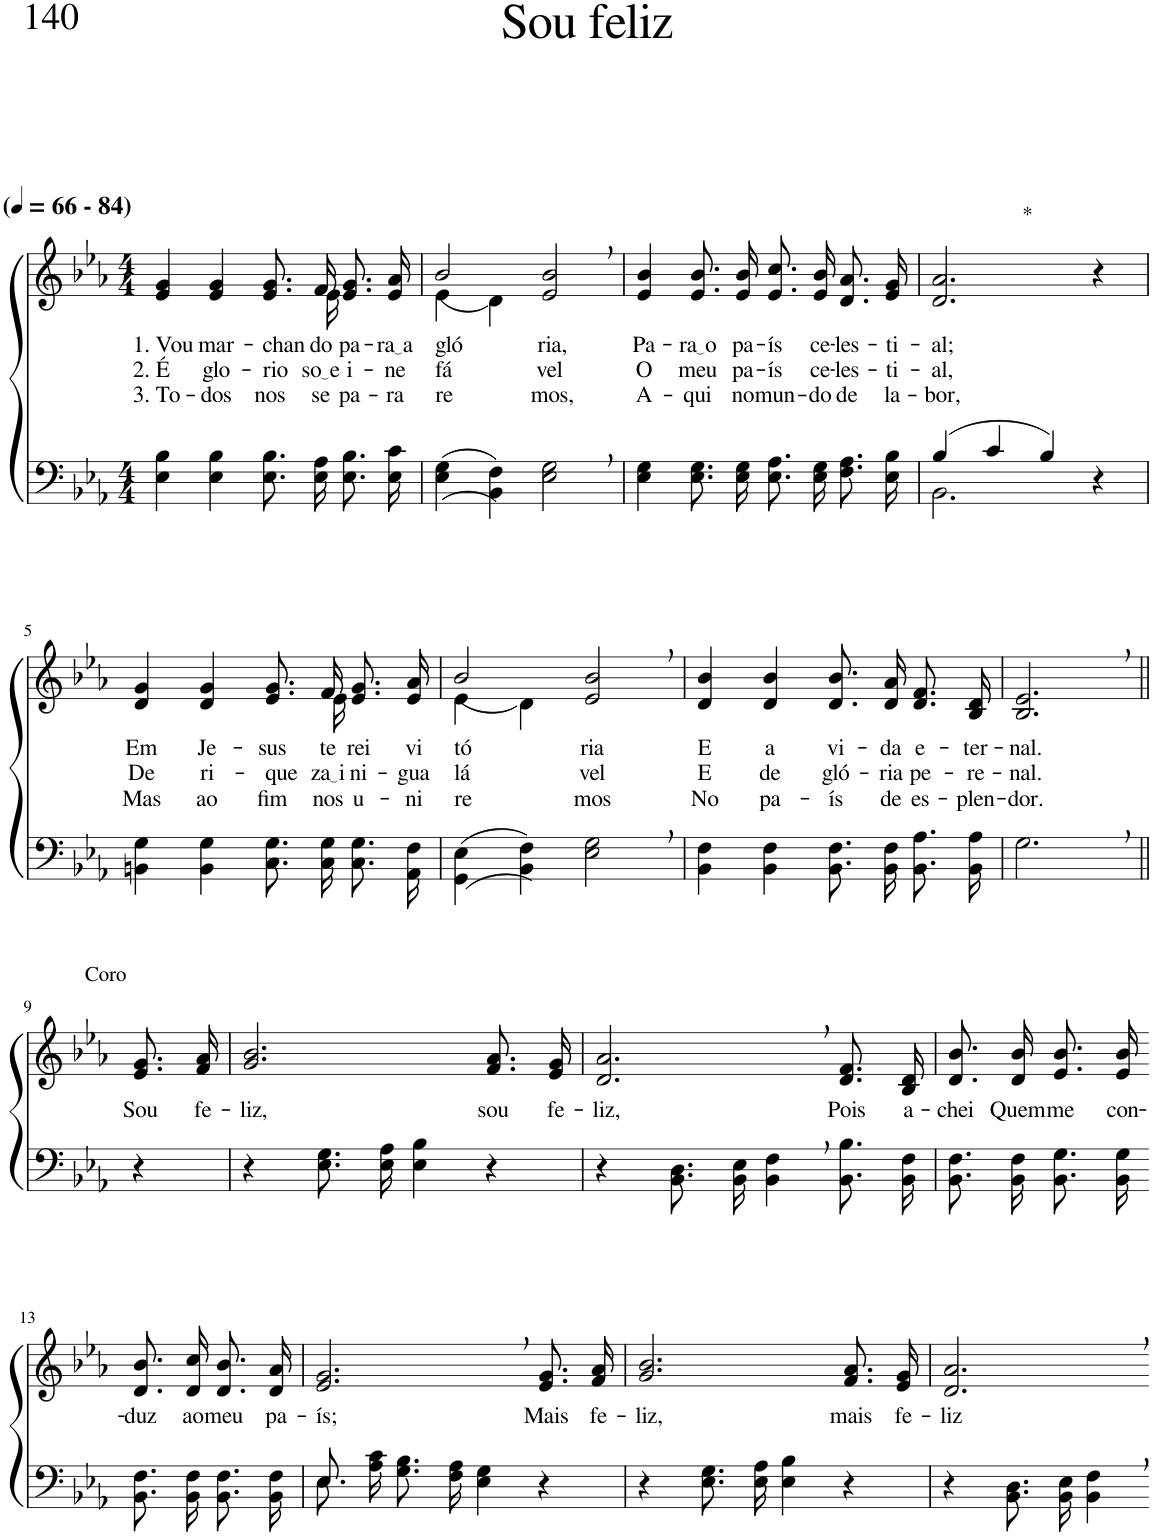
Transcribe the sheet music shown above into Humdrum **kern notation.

**kern	**kern	**text	**text	**text
*part2	*part1	*part1	*part1	*part1
*staff2	*staff1	*staff1	*staff1	*staff1
*I"Parte III e IV	*I"Parte I e II	*	*	*
*clefF4	*clefG2	*	*	*
*Trd-1c-2	*Trd-1c-2	*	*	*
*k[b-e-a-]	*k[b-e-a-]	*	*	*
*M4/4	*M4/4	*	*	*
*MM66	*MM66	*	*	*
=1	=1	=1	=1	=1
!	!LO:TX:a:B:t=(	!	!	!
!	!LO:TX:a:B:t=- 84)	!	!	!
!	!	!LO:LY:b	!LO:LY:b	!LO:LY:b
*	*^	*	*	*
4E-\ 4B-\	4e-/ 4g/	8.ryy	1. Vou	2. É	3. To-
!	!	!	!LO:LY:b	!LO:LY:b	!LO:LY:b
*	*v	*v	*	*	*
4E-\ 4B-\	4e-/ 4g/	mar-	glo-	-dos
!	!	!LO:LY:b	!LO:LY:b	!LO:LY:b
8.E-\ 8.B-\L	8.e-/ 8.g/L	-chan-	-rio-	nos
*	*^	*	*	*
!	!	!	!LO:LY:b	!LO:LY:b	!LO:LY:b
16E-\ 16A-\Jk	16f/Jk	16e-\	-do	so e	se-
!	!	!	!LO:LY:b	!LO:LY:b	!LO:LY:b
8.E-\ 8.B-\L	8.e-/ 8.g/L	4ryy	pa-	i-	-pa-
!	!	!	!LO:LY:b	!LO:LY:b	!LO:LY:b
16E-\ 16c\Jk	16e-/ 16a-/Jk	.	ra a	-ne-	-ra-
=2	=2	=2	=2	=2	=2
!	!	!	!LO:LY:b	!LO:LY:b	!LO:LY:b
((4E-\ 4G\	2b-/	(4e-\	-gló-	-fá-	-re-
4BB-\ 4F\))	.	4d\)	.	.	.
!	!	!	!LO:LY:b	!LO:LY:b	!LO:LY:b
2E-\, 2G\,	2e-/, 2b-/,	2ryy	-ria,	-vel	-mos,
=3	=3	=3	=3	=3	=3
!	!	!	!LO:LY:b	!LO:LY:b	!LO:LY:b
*	*v	*v	*	*	*
4E-\ 4G\	4e-/ 4b-/	Pa-	O	A-
!	!	!LO:LY:b	!LO:LY:b	!LO:LY:b
8.E-\ 8.G\L	8.e-/ 8.b-/L	ra o	meu	-qui
!	!	!LO:LY:b	!LO:LY:b	!LO:LY:b
16E-\ 16G\Jk	16e-/ 16b-/Jk	pa-	pa-	no
!	!	!LO:LY:b	!LO:LY:b	!LO:LY:b
8.E-\ 8.A-\L	8.e-/ 8.cc/L	-ís	-ís	mun-
!	!	!LO:LY:b	!LO:LY:b	!LO:LY:b
16E-\ 16G\Jk	16e-/ 16b-/Jk	ce-	ce-	-do
!	!	!LO:LY:b	!LO:LY:b	!LO:LY:b
8.F\ 8.A-\L	8.d/ 8.a-/L	-les-	-les-	de
!	!	!LO:LY:b	!LO:LY:b	!LO:LY:b
16E-\ 16B-\Jk	16e-/ 16g/Jk	-ti-	-ti-	la-
=4	=4	=4	=4	=4
*^	*	*	*	*
!	!	!LO:TX:a:t=*	!	!	!
!	!	!	!LO:LY:b	!LO:LY:b	!LO:LY:b
(4B-/	2.BB-\	2.d/ 2.a-/	-al;	-al,	-bor,
4c/	.	.	.	.	.
4B-/)	.	.	.	.	.
4r	4ryy	4r	.	.	.
!!LO:LB:g=z
=5	=5	=5	=5	=5	=5
!	!	!	!LO:LY:b	!LO:LY:b	!LO:LY:b
*v	*v	*^	*	*	*
4BBn\ 4G\	4d/ 4g/	8.ryy	Em	De	Mas
!	!	!	!LO:LY:b	!LO:LY:b	!LO:LY:b
*	*v	*v	*	*	*
4BB\ 4G\	4d/ 4g/	Je-	ri-	ao
!	!	!LO:LY:b	!LO:LY:b	!LO:LY:b
8.C\ 8.G\L	8.e-/ 8.g/L	-sus	-que-	fim
*	*^	*	*	*
!	!	!	!LO:LY:b	!LO:LY:b	!LO:LY:b
16C\ 16G\Jk	16f/Jk	16e-\	te-	za i	nos
!	!	!	!LO:LY:b	!LO:LY:b	!LO:LY:b
8.C\ 8.G\L	8.e-/ 8.g/L	4ryy	-rei	-ni-	u-
!	!	!	!LO:LY:b	!LO:LY:b	!LO:LY:b
16AA-\ 16F\Jk	16e-/ 16a-/Jk	.	vi-	-gua-	-ni-
=6	=6	=6	=6	=6	=6
!	!	!	!LO:LY:b	!LO:LY:b	!LO:LY:b
((4GG\ 4E-\	2b-/	(4e-\	-tó-	-lá-	-re-
4BB-\ 4F\))	.	4d\)	.	.	.
!	!	!	!LO:LY:b	!LO:LY:b	!LO:LY:b
2E-\, 2G\,	2e-/, 2b-/,	2ryy	-ria	-vel	-mos
=7	=7	=7	=7	=7	=7
!	!	!	!LO:LY:b	!LO:LY:b	!LO:LY:b
*	*v	*v	*	*	*
4BB-\ 4F\	4d/ 4b-/	E	E	No
!	!	!LO:LY:b	!LO:LY:b	!LO:LY:b
4BB-\ 4F\	4d/ 4b-/	a	de	pa-
!	!	!LO:LY:b	!LO:LY:b	!LO:LY:b
8.BB-\ 8.F\L	8.d/ 8.b-/L	vi-	gló-	-ís
!	!	!LO:LY:b	!LO:LY:b	!LO:LY:b
16BB-\ 16F\Jk	16d/ 16a-/Jk	-da	-ria	de
!	!	!LO:LY:b	!LO:LY:b	!LO:LY:b
8.BB-\ 8.A-\L	8.d/ 8.f/L	e-	pe-	es-
!	!	!LO:LY:b	!LO:LY:b	!LO:LY:b
16BB-\ 16A-\Jk	16B-/ 16d/Jk	-ter-	-re-	-plen-
=8	=8	=8	=8	=8
!	!	!LO:LY:b	!LO:LY:b	!LO:LY:b
2.G,\	2.B-/, 2.e-/,	-nal.	-nal.	-dor.
!!LO:LB:g=z
=9||	=9||	=9||	=9||	=9||
!	!LO:TX:a:t=Coro	!	!	!
!	!	!LO:LY:b	!	!
4r	8.e-/ 8.g/L	Sou	.	.
!	!	!LO:LY:b	!	!
.	16f/ 16a-/Jk	fe-	.	.
=10	=10	=10	=10	=10
!	!	!LO:LY:b	!	!
4r	2.g/ 2.b-/	-liz,	.	.
8.E-\ 8.G\L	.	.	.	.
16E-\ 16A-\Jk	.	.	.	.
4E-\ 4B-\	.	.	.	.
!	!	!LO:LY:b	!	!
4r	8.f/ 8.a-/L	sou	.	.
!	!	!LO:LY:b	!	!
.	16e-/ 16g/Jk	fe-	.	.
=11	=11	=11	=11	=11
!	!	!LO:LY:b	!	!
4r	2.d/, 2.a-/,	-liz,	.	.
8.BB-/ 8.D/L	.	.	.	.
16BB-/ 16E-/Jk	.	.	.	.
4BB-\, 4F\,	.	.	.	.
!	!	!LO:LY:b	!	!
8.BB-\ 8.B-\L	8.d/ 8.f/L	Pois	.	.
!	!	!LO:LY:b	!	!
16BB-\ 16F\Jk	16B-/ 16d/Jk	a-	.	.
=12	=12	=12	=12	=12
!	!	!LO:LY:b	!	!
8.BB-\ 8.F\L	8.d/ 8.b-/L	-chei	.	.
!	!	!LO:LY:b	!	!
16BB-\ 16F\Jk	16d/ 16b-/Jk	Quem	.	.
!	!	!LO:LY:b	!	!
8.BB-\ 8.G\L	8.e-/ 8.b-/L	me	.	.
!	!	!LO:LY:b	!	!
16BB-\ 16G\Jk	16e-/ 16b-/Jk	con-	.	.
!!LO:LB:g=z
=13-	=13-	=13-	=13-	=13-
!	!	!LO:LY:b	!	!
8.BB-\ 8.F\L	8.d/ 8.b-/L	-duz	.	.
!	!	!LO:LY:b	!	!
16BB-\ 16F\Jk	16d/ 16cc/Jk	ao	.	.
!	!	!LO:LY:b	!	!
8.BB-\ 8.F\L	8.d/ 8.b-/L	meu	.	.
!	!	!LO:LY:b	!	!
16BB-\ 16F\Jk	16d/ 16a-/Jk	pa-	.	.
=14	=14	=14	=14	=14
*^	*	*	*	*
!	!	!	!LO:LY:b	!	!
8.E-\L	8.E-/	2.e-/, 2.g/,	-ís;	.	.
16A-\ 16c\Jk	2ryy	.	.	.	.
8.G\ 8.B-\L	.	.	.	.	.
16F\ 16A-\Jk	.	.	.	.	.
4E-\ 4G\	.	.	.	.	.
.	4ryy	.	.	.	.
!	!	!	!LO:LY:b	!	!
4r	.	8.e-/ 8.g/L	Mais	.	.
!	!	!	!LO:LY:b	!	!
.	16ryy	16f/ 16a-/Jk	fe-	.	.
=15	=15	=15	=15	=15	=15
!	!	!	!LO:LY:b	!	!
*v	*v	*	*	*	*
4r	2.g/ 2.b-/	-liz,	.	.
8.E-\ 8.G\L	.	.	.	.
16E-\ 16A-\Jk	.	.	.	.
4E-\ 4B-\	.	.	.	.
!	!	!LO:LY:b	!	!
4r	8.f/ 8.a-/L	mais	.	.
!	!	!LO:LY:b	!	!
.	16e-/ 16g/Jk	fe-	.	.
=16	=16	=16	=16	=16
!	!	!LO:LY:b	!	!
4r	2.d/, 2.a-/,	-liz	.	.
8.BB-/ 8.D/L	.	.	.	.
16BB-/ 16E-/Jk	.	.	.	.
4BB-\, 4F\,	.	.	.	.
=-	=-	=-	=-	=-
*-	*-	*-	*-	*-
